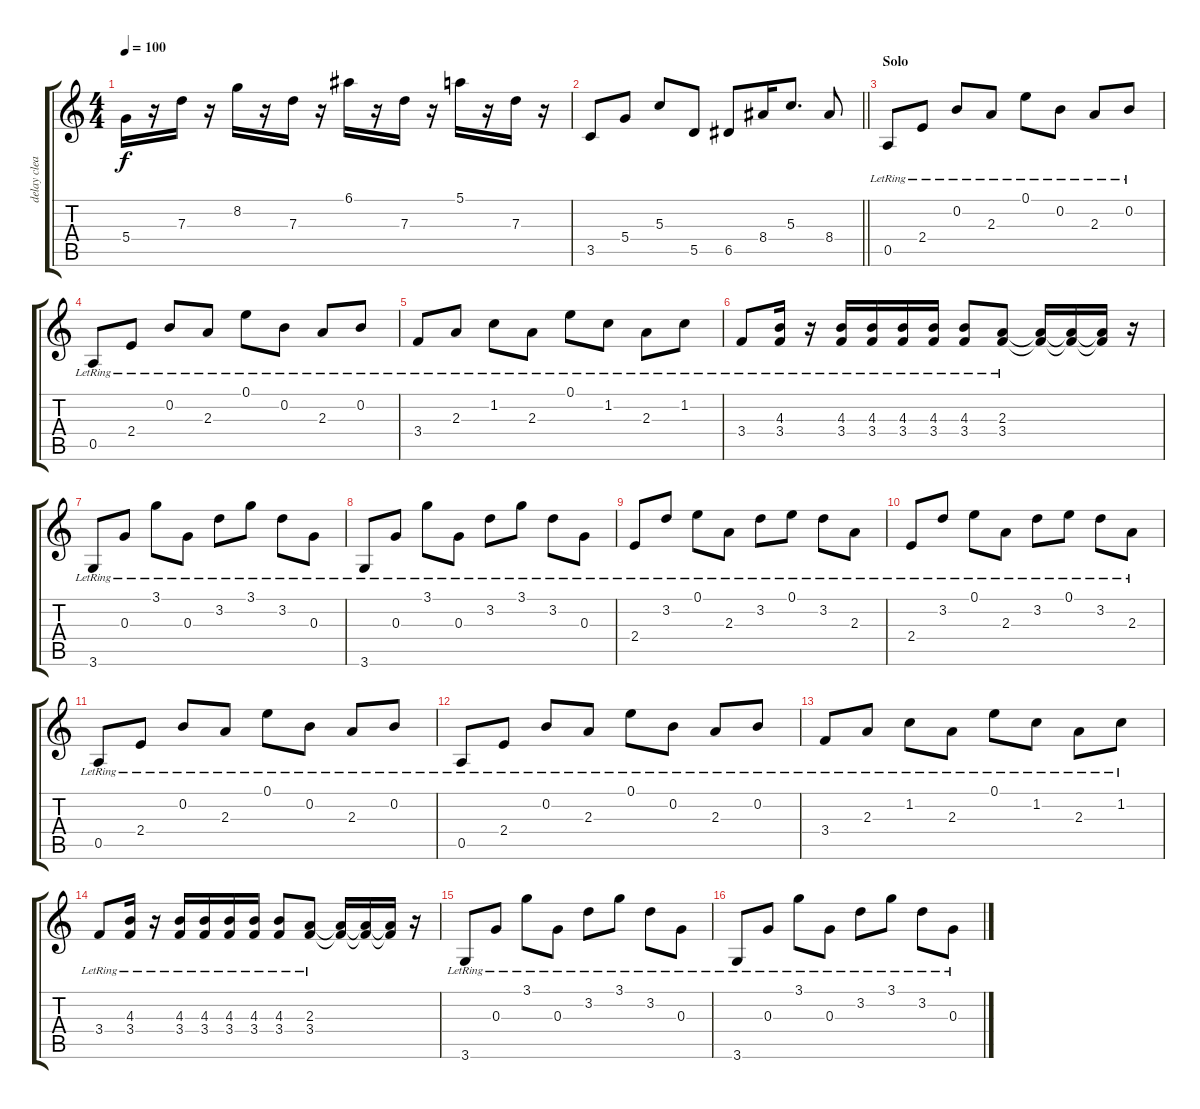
\track ("delay clean" "delay clea") {instrument electricguitarclean}
\staff {score tabs}
\tuning (E4 B3 G3 D3 A2 E2) {hide}
\ts (4 4)
\tempo 100
\clef g2
\ks c
5.4.16{dy f} r.16 7.3.16 r.16 8.2.16 r.16 7.3.16 r.16 6.1.16 r.16 7.3.16 r.16 5.1.16 r.16 7.3.16 r.16 |
\barLineRight lightlight
3.5.8 5.4.8 5.3.8 5.5.8 6.5.8 8.4.16 5.3.8{d} 8.4.8 |
\section ("" "Solo")
0.5{lr}.8 2.4{lr}.8 0.2{lr}.8 2.3{lr}.8 0.1{lr}.8 0.2{lr}.8 2.3{lr}.8 0.2{lr}.8 |
0.5{lr}.8 2.4{lr}.8 0.2{lr}.8 2.3{lr}.8 0.1{lr}.8 0.2{lr}.8 2.3{lr}.8 0.2{lr}.8 |
3.4{lr}.8 2.3{lr}.8 1.2{lr}.8 2.3{lr}.8 0.1{lr}.8 1.2{lr}.8 2.3{lr}.8 1.2{lr}.8 |
3.4{lr}.8 (4.3{lr} 3.4{lr}).16 r.16 (4.3{lr} 3.4{lr}).16 (4.3{lr} 3.4{lr}).16 (4.3{lr} 3.4{lr}).16 (4.3{lr} 3.4{lr}).16 (4.3{lr} 3.4{lr}).8 (2.3{lr} 3.4{lr}).8 (2.3{t} 3.4{t}).16 (2.3{t} 3.4{t}).16 (2.3{t} 3.4{t}).16 r.16 |
3.6{lr}.8 0.3{lr}.8 3.1{lr}.8 0.3{lr}.8 3.2{lr}.8 3.1{lr}.8 3.2{lr}.8 0.3{lr}.8 |
3.6{lr}.8 0.3{lr}.8 3.1{lr}.8 0.3{lr}.8 3.2{lr}.8 3.1{lr}.8 3.2{lr}.8 0.3{lr}.8 |
2.4{lr}.8 3.2{lr}.8 0.1{lr}.8 2.3{lr}.8 3.2{lr}.8 0.1{lr}.8 3.2{lr}.8 2.3{lr}.8 |
2.4{lr}.8 3.2{lr}.8 0.1{lr}.8 2.3{lr}.8 3.2{lr}.8 0.1{lr}.8 3.2{lr}.8 2.3{lr}.8 |
0.5{lr}.8 2.4{lr}.8 0.2{lr}.8 2.3{lr}.8 0.1{lr}.8 0.2{lr}.8 2.3{lr}.8 0.2{lr}.8 |
0.5{lr}.8 2.4{lr}.8 0.2{lr}.8 2.3{lr}.8 0.1{lr}.8 0.2{lr}.8 2.3{lr}.8 0.2{lr}.8 |
3.4{lr}.8 2.3{lr}.8 1.2{lr}.8 2.3{lr}.8 0.1{lr}.8 1.2{lr}.8 2.3{lr}.8 1.2{lr}.8 |
3.4{lr}.8 (4.3{lr} 3.4{lr}).16 r.16 (4.3{lr} 3.4{lr}).16 (4.3{lr} 3.4{lr}).16 (4.3{lr} 3.4{lr}).16 (4.3{lr} 3.4{lr}).16 (4.3{lr} 3.4{lr}).8 (2.3{lr} 3.4{lr}).8 (2.3{t} 3.4{t}).16 (2.3{t} 3.4{t}).16 (2.3{t} 3.4{t}).16 r.16 |
3.6{lr}.8 0.3{lr}.8 3.1{lr}.8 0.3{lr}.8 3.2{lr}.8 3.1{lr}.8 3.2{lr}.8 0.3{lr}.8 |
3.6{lr}.8 0.3{lr}.8 3.1{lr}.8 0.3{lr}.8 3.2{lr}.8 3.1{lr}.8 3.2{lr}.8 0.3{lr}.8
